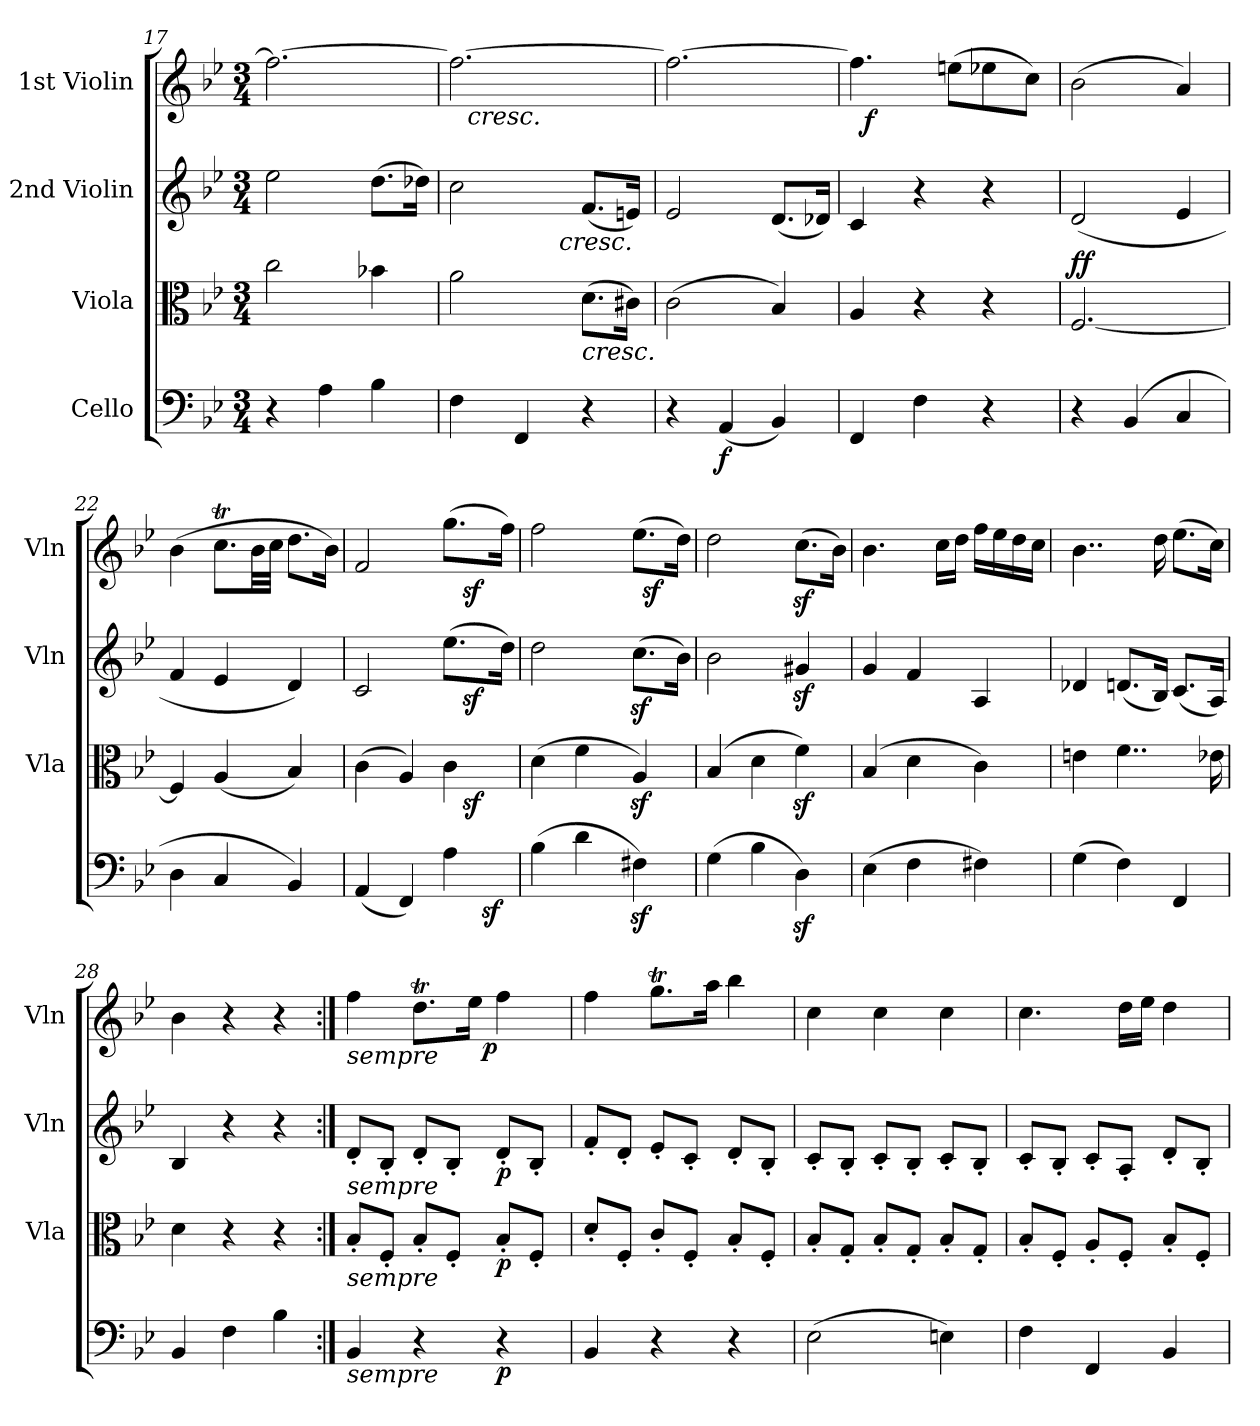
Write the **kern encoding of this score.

**kern	**dynam	**kern	**dynam	**kern	**dynam	**kern	**dynam
*part4	*part4	*part3	*part3	*part2	*part2	*part1	*part1
*staff4	*staff4	*staff3	*staff3	*staff2	*staff2	*staff1	*staff1
*I"Cello	*	*I"Viola	*	*I"2nd Violin	*	*I"1st Violin	*
*	*	*I'Vla	*	*I'Vln	*	*I'Vln	*
*clefF4	*	*clefC3	*	*clefG2	*	*clefG2	*
*k[b-e-]	*	*k[b-e-]	*	*k[b-e-]	*	*k[b-e-]	*
*B-:	*	*B-:	*	*B-:	*	*B-:	*
*M3/4	*	*M3/4	*	*M3/4	*	*M3/4	*
=17	=17	=17	=17	=17	=17	=17	=17
4r	.	2cc\	.	2ee-\	.	2.ff\_	.
4A\	.	.	.	.	.	.	.
4B-\	.	4b-X\	.	(8.dd\L	.	.	.
.	.	.	.	16dd-X\Jk)	.	.	.
=18	=18	=18	=18	=18	=18	=18	=18
*	*	*	*	*^	*	*^	*
4F\	.	2a\	.	2cc\	4..ryy	.	2.ff\_	24ryy	.
!	!	!	!	!	!	!	!	!LO:TX:b:i:t=cresc.	!
.	.	.	.	.	.	.	.	3%2ryy	.
4FF/	.	.	.	.	.	.	.	.	.
!	!	!	!	!	!LO:TX:b:i:t=cresc.	!	!	!	!
.	.	.	.	.	4ryy	.	.	.	.
!	!	!LO:TX:b:i:t=cresc.	!	!	!	!	!	!	!
4r	.	(8.d\L	.	(8.f/L	.	.	.	.	.
.	.	16c#X\Jk)	.	16en/Jk)	16ryy	.	.	.	.
.	.	.	.	.	.	.	.	24ryy	.
*	*	*	*	*v	*v	*	*	*	*
*	*	*	*	*	*	*v	*v	*
=19	=19	=19	=19	=19	=19	=19	=19
4r	.	(2c\	.	2e-/	.	2.ff\_	.
!	!LO:DY:b	!	!	!	!	!	!
(4AA/	f	.	.	.	.	.	.
4BB-/)	.	4B-/)	.	(8.d/L	.	.	.
.	.	.	.	16d-X/Jk)	.	.	.
=20	=20	=20	=20	=20	=20	=20	=20
*	*	*	*	*	*	*^	*
4FF/	.	4A/	.	4c/	.	4.ff\]	32ryy	.
!	!	!	!	!	!	!	!	!LO:DY:b
.	.	.	.	.	.	.	2ryy	f
4F\	.	4r	.	4r	.	.	.	.
.	.	.	.	.	.	(8een\L	.	.
4r	.	4r	.	4r	.	8ee-X\	.	.
.	.	.	.	.	.	.	8..ryy	.
.	.	.	.	.	.	8cc\J)	.	.
=21	=21	=21	=21	=21	=21	=21	=21	=21
!	!	!	!LO:DY:a	!	!	!	!	!
!	!	!	!LO:DY:n=1:b	!	!	!	!	!
*	*	*	*	*	*	*v	*v	*
4r	.	[2.F/	f f	(2d/	.	(2b-\	.
(4BB-/	.	.	.	.	.	.	.
4C/	.	.	.	4e-/	.	4a/)	.
=22	=22	=22	=22	=22	=22	=22	=22
4D\	.	4F/]	.	4f/	.	(4b-\	.
4C/	.	(4A/	.	4e-/	.	8.ccT\L	.
.	.	.	.	.	.	32b-\LL	.
.	.	.	.	.	.	32cc\JJJ	.
4BB-/)	.	4B-/)	.	4d/)	.	8.dd\L	.
.	.	.	.	.	.	16b-\Jk)	.
=23	=23	=23	=23	=23	=23	=23	=23
*^	*	*^	*	*^	*	*^	*
(4AA/	2ryy	.	(4c\	2ryy	.	2c/	2ryy	.	2f/	2ryy	.
4FF/)	.	.	4A/)	.	.	.	.	.	.	.	.
4A\	8ryy	.	4c\	16ryy	.	(8.ee-\L	16ryy	.	(8.gg\L	16ryy	.
!	!	!	!	!	!LO:DY:b	!	!	!LO:DY:b	!	!	!LO:DY:b
.	.	.	.	8.ryy	sf	.	8.ryy	sf	.	8.ryy	sf
!	!	!LO:DY:b	!	!	!	!	!	!	!	!	!
.	8ryy	sf	.	.	.	.	.	.	.	.	.
.	.	.	.	.	.	16dd\Jk)	.	.	16ff\Jk)	.	.
*v	*v	*	*	*	*	*v	*v	*	*	*	*
*	*	*v	*v	*	*	*	*	*	*
=24	=24	=24	=24	=24	=24	=24	=24	=24
(4B-\	.	(4d\	.	2dd\	.	2ff\	3ryy	.
4d\	.	4f\	.	.	.	.	.	.
.	.	.	.	.	.	.	6ryy	.
4F#Xz<\)	.	4Az</)	.	(8.ccz<\L	.	(8.ee-\L	48ryy	.
!	!	!	!	!	!	!	!	!LO:DY:b
.	.	.	.	.	.	.	6ryy	sf
.	.	.	.	16b-\Jk)	.	16dd\Jk)	24.ryy	.
*	*	*	*	*	*	*v	*v	*
=25	=25	=25	=25	=25	=25	=25	=25
(4G\	.	(4B-/	.	2b-\	.	2dd\	.
4B-\	.	4d\	.	.	.	.	.
4Dz<\)	.	4fz<\)	.	4g#Xz</	.	(8.ccz<\L	.
.	.	.	.	.	.	16b-\Jk)	.
=26	=26	=26	=26	=26	=26	=26	=26
(4E-\	.	(4B-/	.	4g/	.	4.b-\	.
4F\	.	4d\	.	4f/	.	.	.
.	.	.	.	.	.	16cc\LL	.
.	.	.	.	.	.	16dd\JJ	.
4F#X\)	.	4c\)	.	4A/	.	16ff\LL	.
.	.	.	.	.	.	16ee-\	.
.	.	.	.	.	.	16dd\	.
.	.	.	.	.	.	16cc\JJ	.
=27	=27	=27	=27	=27	=27	=27	=27
(4G\	.	4en\	.	4d-X/	.	4..b-\	.
4F\)	.	4..f\	.	(8.dn/L	.	.	.
.	.	.	.	16B-/Jk)	.	16dd\	.
4FF/	.	.	.	(8.c/L	.	(8.ee-\L	.
.	.	16e-X\	.	16A/Jk)	.	16cc\Jk)	.
=28	=28	=28	=28	=28	=28	=28	=28
4BB-/	.	4d\	.	4B-/	.	4b-\	.
4F\	.	4r	.	4r	.	4r	.
4B-\	.	4r	.	4r	.	4r	.
=29:|!	=29:|!	=29:|!	=29:|!	=29:|!	=29:|!	=29:|!	=29:|!
*	*	*	*	*	*	*^	*
!	!	!	!	!	!	!LO:TX:b:i:t=sempre	!	!
!	!	!	!	!LO:TX:b:i:t=sempre	!	!	!	!
!	!	!LO:TX:b:i:t=sempre	!	!	!	!	!	!
!LO:TX:b:i:t=sempre	!	!	!	!	!	!	!	!
4BB-/	.	8B-'</L	.	8d'</L	.	4ff\	4...ryy	.
.	.	8F'</J	.	8B-'</J	.	.	.	.
4r	.	8B-'</L	.	8d'</L	.	8.ddt\L	.	.
.	.	8F'</J	.	8B-'</J	.	.	.	.
.	.	.	.	.	.	16ee-\Jk	.	.
!	!	!	!	!	!	!	!	!LO:DY:b
.	.	.	.	.	.	.	4ryy	p
!	!LO:DY:b	!	!LO:DY:b	!	!LO:DY:b	!	!	!
4r	p	8B-'</L	p	8d'</L	p	4ff\	.	.
.	.	8F'</J	.	8B-'</J	.	.	.	.
.	.	.	.	.	.	.	32ryy	.
*	*	*	*	*	*	*v	*v	*
=30	=30	=30	=30	=30	=30	=30	=30
4BB-/	.	8d'</L	.	8f'</L	.	4ff\	.
.	.	8F'</J	.	8d'</J	.	.	.
4r	.	8c'</L	.	8e-'</L	.	8.ggT\L	.
.	.	8F'</J	.	8c'</J	.	.	.
.	.	.	.	.	.	16aa\Jk	.
4r	.	8B-'</L	.	8d'</L	.	4bb-\	.
.	.	8F'</J	.	8B-'</J	.	.	.
=31	=31	=31	=31	=31	=31	=31	=31
(2E-\	.	8B-'</L	.	8c'</L	.	4cc\	.
.	.	8G'</J	.	8B-'</J	.	.	.
.	.	8B-'</L	.	8c'</L	.	4cc\	.
.	.	8G'</J	.	8B-'</J	.	.	.
4En\)	.	8B-'</L	.	8c'</L	.	4cc\	.
.	.	8G'</J	.	8B-'</J	.	.	.
=32	=32	=32	=32	=32	=32	=32	=32
4F\	.	8B-'</L	.	8c'</L	.	4.cc\	.
.	.	8F'</J	.	8B-'</J	.	.	.
4FF/	.	8A'</L	.	8c'</L	.	.	.
.	.	8F'</J	.	8A'</J	.	16dd\LL	.
.	.	.	.	.	.	16ee-\JJ	.
4BB-/	.	8B-'</L	.	8d'</L	.	4dd\	.
.	.	8F'</J	.	8B-'</J	.	.	.
=	=	=	=	=	=	=	=
*-	*-	*-	*-	*-	*-	*-	*-
